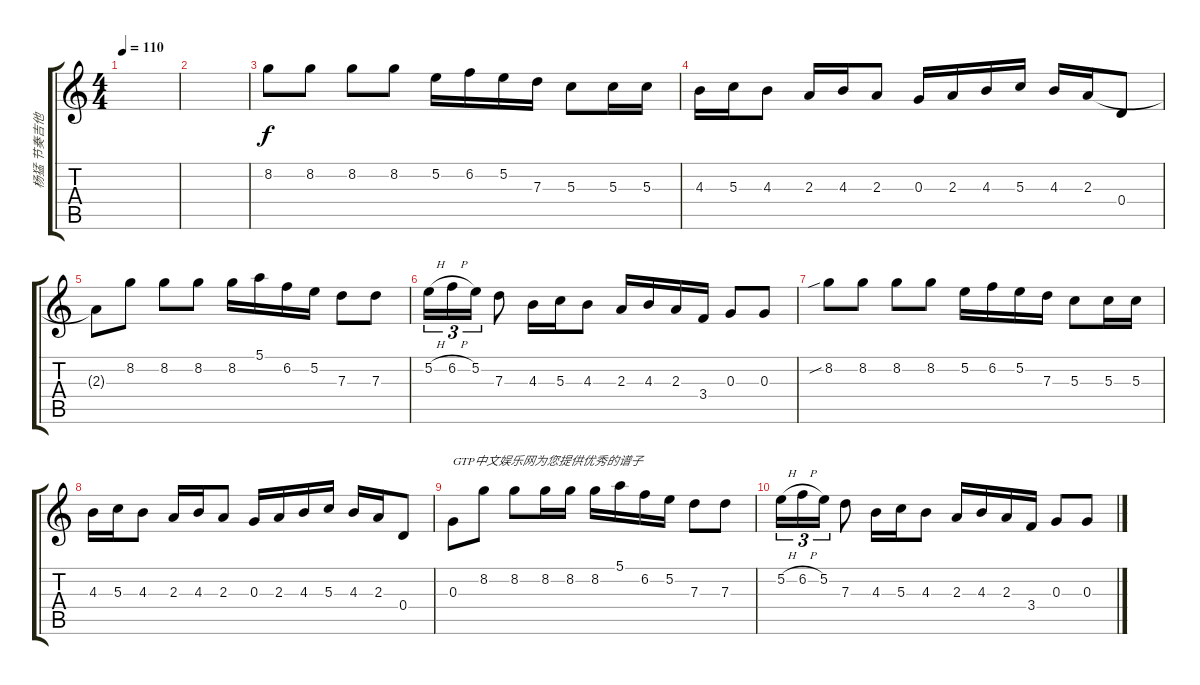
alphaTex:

\track ("杨猛 节奏吉他" "杨猛 节奏吉他") {instrument electricguitarclean}
\staff {score tabs}
\tuning (E4 B3 G3 D3 A2 E2) {hide}
\ts (4 4)
\tempo 110
\clef g2
\ks c
|
|
8.2.8 8.2.8 8.2.8 8.2.8 5.2.16 6.2.16 5.2.16 7.3.16 5.3.8 5.3.16 5.3.16 |
4.3.16 5.3.16 4.3.8 2.3.16 4.3.16 2.3.8 0.3.16 2.3.16 4.3.16 5.3.16 4.3.16 2.3.16 0.4.8 |
2.3{t}.8 8.2.8 8.2.8 8.2.8 8.2.16 5.1.16 6.2.16 5.2.16 7.3.8 7.3.8 |
5.2{h}.16{tu (3 2)} 6.2{h}.16{tu (3 2)} 5.2.16{tu (3 2)} 7.3.8 4.3.16 5.3.16 4.3.8 2.3.16 4.3.16 2.3.16 3.4.16 0.3.8 0.3.8 |
8.2{sib}.8 8.2.8 8.2.8 8.2.8 5.2.16 6.2.16 5.2.16 7.3.16 5.3.8 5.3.16 5.3.16 |
4.3.16 5.3.16 4.3.8 2.3.16 4.3.16 2.3.8 0.3.16 2.3.16 4.3.16 5.3.16 4.3.16 2.3.16 0.4.8 |
0.3.8{txt "GTP中文娱乐网为您提供优秀的谱子"} 8.2.8 8.2.8 8.2.16 8.2.16 8.2.16 5.1.16 6.2.16 5.2.16 7.3.8 7.3.8 |
5.2{h}.16{tu (3 2)} 6.2{h}.16{tu (3 2)} 5.2.16{tu (3 2)} 7.3.8 4.3.16 5.3.16 4.3.8 2.3.16 4.3.16 2.3.16 3.4.16 0.3.8 0.3.8
